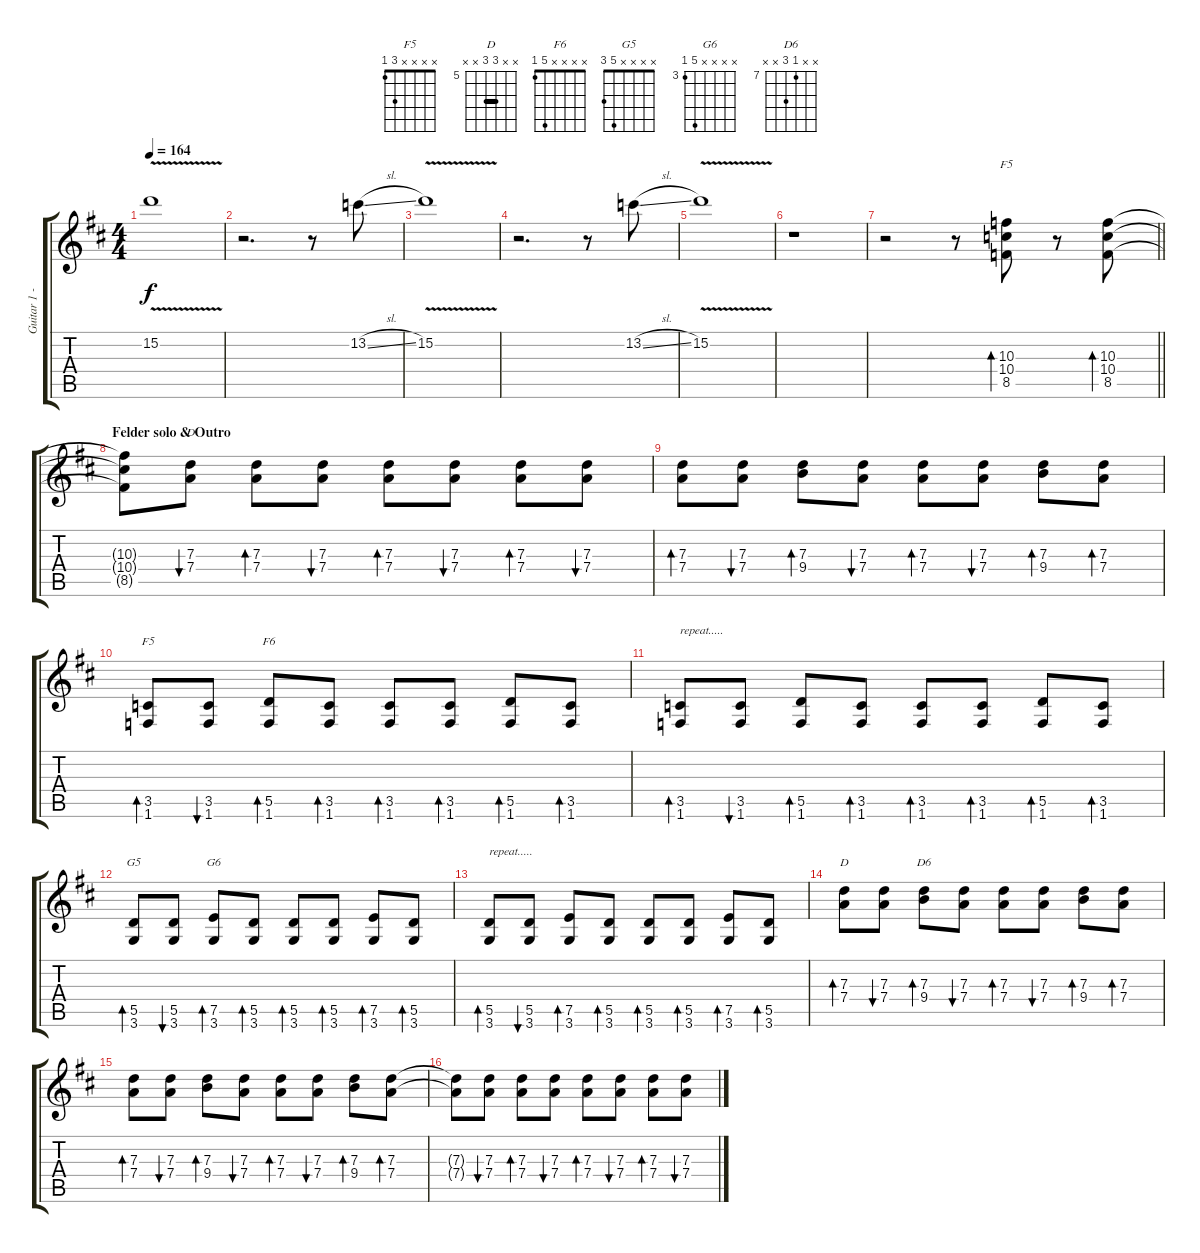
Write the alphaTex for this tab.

\track ("Guitar 1 - Frey" "Guitar 1 -") {instrument distortionguitar}
\staff {score tabs}
\tuning (E4 B3 G3 D3 A2 E2) {hide}
\chord ("F5" x x 10 10 8 x) {firstfret 8 barre 10}
\chord ("D" x x 7 7 x x) {firstfret 7 barre 7}
\chord ("F5" x x x x 3 1)
\chord ("F6" x x x x 5 1)
\chord ("G5" x x x x 5 3)
\chord ("G6" x x x x 7 3) {firstfret 3}
\chord ("D" x x 7 7 x x) {firstfret 5 barre 7}
\chord ("D6" x x 7 9 x x) {firstfret 7}
\ts (4 4)
\tempo 164
\clef g2
\ks d
15.2{v}.1{dy f} |
r.2{d} r.8 13.2{sl}.8 |
15.2{v}.1 |
r.2{d} r.8 13.2{sl}.8 |
15.2{v}.1 |
r.1 |
\barLineRight lightlight
r.2 r.8 (10.3 10.4 8.5).8{bd 60 ch "F5"} r.8 (10.3 10.4 8.5).8{bd 60} |
\section ("" "Felder solo & Outro")
(10.3{t} 10.4{t} 8.5{t}).8{volume 12} (7.3 7.4).8{bu 60 ch "D"} (7.3 7.4).8{bd 60} (7.3 7.4).8{bu 60} (7.3 7.4).8{bd 60} (7.3 7.4).8{bu 60} (7.3 7.4).8{bd 60} (7.3 7.4).8{bu 60} |
(7.3 7.4).8{bd 30} (7.3 7.4).8{bu 30} (7.3 9.4).8{bd 30} (7.3 7.4).8{bu 30} (7.3 7.4).8{bd 30} (7.3 7.4).8{bu 30} (7.3 9.4).8{bd 30} (7.3 7.4).8{bd 30} |
(3.5 1.6).8{bd 30 ch "F5"} (3.5 1.6).8{bu 30} (5.5 1.6).8{bd 30 ch "F6"} (3.5 1.6).8{bd 30} (3.5 1.6).8{bd 30} (3.5 1.6).8{bd 30} (5.5 1.6).8{bd 30} (3.5 1.6).8{bd 30} |
(3.5 1.6).8{bd 30 txt "repeat....."} (3.5 1.6).8{bu 30} (5.5 1.6).8{bd 30} (3.5 1.6).8{bd 30} (3.5 1.6).8{bd 30} (3.5 1.6).8{bd 30} (5.5 1.6).8{bd 30} (3.5 1.6).8{bd 30} |
(5.5 3.6).8{bd 30 ch "G5"} (5.5 3.6).8{bu 30} (7.5 3.6).8{bd 30 ch "G6"} (5.5 3.6).8{bd 30} (5.5 3.6).8{bd 30} (5.5 3.6).8{bd 30} (7.5 3.6).8{bd 30} (5.5 3.6).8{bd 30} |
(5.5 3.6).8{bd 30 txt "repeat....."} (5.5 3.6).8{bu 30} (7.5 3.6).8{bd 30} (5.5 3.6).8{bd 30} (5.5 3.6).8{bd 30} (5.5 3.6).8{bd 30} (7.5 3.6).8{bd 30} (5.5 3.6).8{bd 30} |
(7.3 7.4).8{bd 30 ch "D" volume 7} (7.3 7.4).8{bu 30} (7.3 9.4).8{bd 30 ch "D6"} (7.3 7.4).8{bu 30} (7.3 7.4).8{bd 30} (7.3 7.4).8{bu 30} (7.3 9.4).8{bd 30} (7.3 7.4).8{bd 30} |
(7.3 7.4).8{bd 30 volume 7} (7.3 7.4).8{bu 30} (7.3 9.4).8{bd 30} (7.3 7.4).8{bu 30} (7.3 7.4).8{bd 30} (7.3 7.4).8{bu 30} (7.3 9.4).8{bd 30} (7.3 7.4).8{bd 30} |
(7.3{t} 7.4{t}).8{volume 8} (7.3 7.4).8{bu 60} (7.3 7.4).8{bd 60} (7.3 7.4).8{bu 60} (7.3 7.4).8{bd 60} (7.3 7.4).8{bu 60} (7.3 7.4).8{bd 60} (7.3 7.4).8{bu 60}
